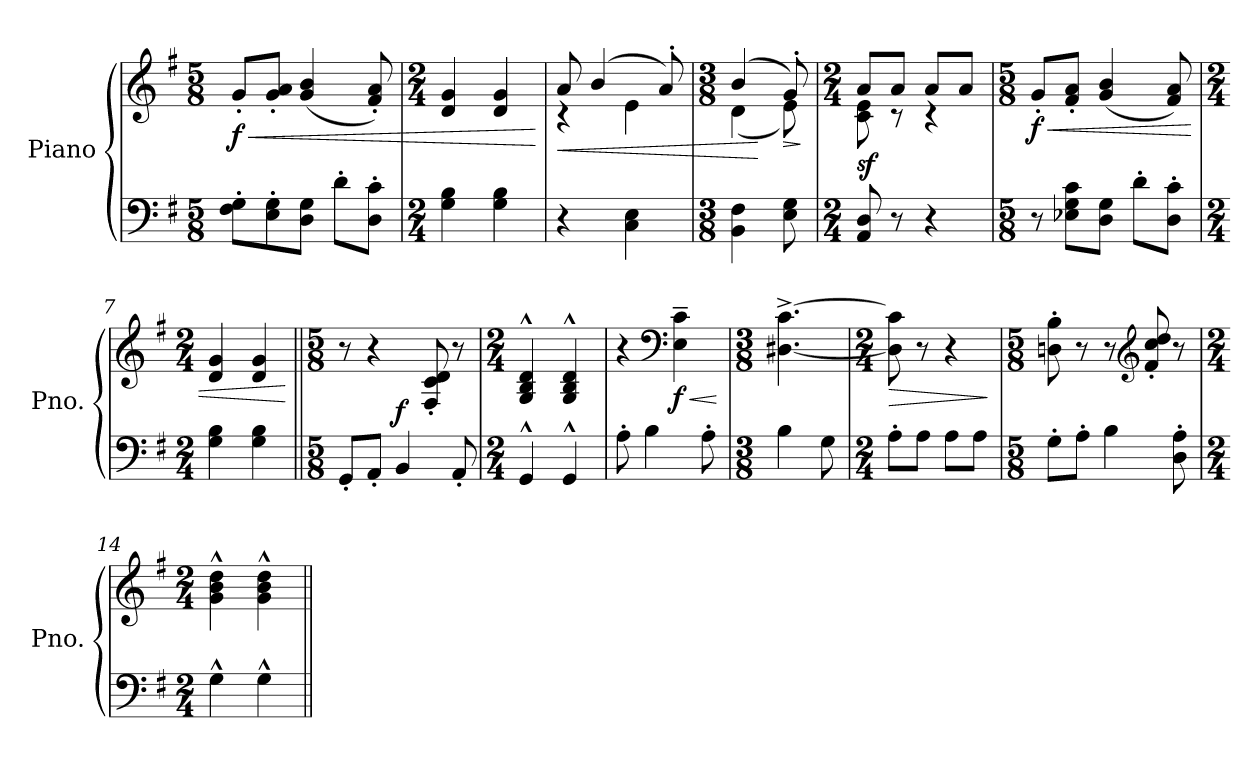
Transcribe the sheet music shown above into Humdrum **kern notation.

**kern	**kern	**dynam
*part1	*part1	*part1
*staff2	*staff1	*staff1/2
*I"Piano	*	*
*I'Pno.	*	*
*clefF4	*clefG2	*
*k[f#]	*k[f#]	*
*M5/8	*M5/8	*
=1	=1	=1
!	!	!LO:HP:b
!	!	!LO:DY:n=1:b
8F#\' 8G\'L	8g'/L	< f
8E\' 8G\'	8g/' 8a/'J	.
8D\ 8G\J	(<4g/ 4b/	.
8d'\L	.	.
8D\' 8c\'J	8f#/' 8a/')	.
=2	=2	=2
*M2/4	*M2/4	*
4G\ 4B\	4d/ 4g/	.
4G\ 4B\	4d/ 4g/	[
=3	=3	=3
!	!	!LO:HP:b
*	*^	*
4r	8a/	4r	<
.	(>4b/	.	.
4C\ 4E\	.	4e\	.
.	8a'/)	.	.
=4	=4	=4	=4
*M3/8	*M3/8	*	*
4BB\ 4F#\	(>4b/	(<4d\	.
!	!	!	!LO:HP:n=1:b
8E\ 8G\	8g'/)	8e\)	[ >
*	*v	*v	*
.	.	]
=5	=5	=5
*M2/4	*M2/4	*
*	*^	*
!	!	!	!LO:DY:b
8AA/ 8D/	8a/L	8c\ 8e\	sf
8r	8a/J	8r	.
4r	8a/L	4r	.
.	8a/J	.	.
*	*v	*v	*
=6	=6	=6
*M5/8	*M5/8	*
!	!	!LO:HP:b
!	!	!LO:DY:n=1:b
8r	8g'/L	< f
8E-X\ 8G\ 8c\L	8f#/' 8a/'J	.
8D\ 8G\J	(<4g/ 4b/	.
8d'\L	.	.
8D\' 8c\'J	8f#/ 8a/)	.
=7	=7	=7
*M2/4	*M2/4	*
4G\ 4B\	4d/ 4g/	.
4G\ 4B\	4d/ 4g/	[
!!LO:LB:g=z
=8||	=8||	=8||
*M5/8	*M5/8	*
8GG'/L	8r	.
8AA'/J	4r	.
!	!	!LO:DY:a=2
4BB/	.	f
.	8F#/' 8c/' 8d/'	.
8AA'/	8r	.
=9	=9	=9
*M2/4	*M2/4	*
4GG^^/	4G/^^ 4B/^^ 4d/^^	.
4GG^^/	4G/^^ 4B/^^ 4d/^^	.
=10	=10	=10
8A'\	4r	.
4B\	.	.
*	*clefF4	*
!	!	!LO:HP:b
!	!	!LO:DY:n=1:b
.	4E\~ 4c\~	< f
8A'\	.	.
.	.	[
=11	=11	=11
*M3/8	*M3/8	*
4B\	[4.D#X\^ [4.c\^	.
8G\	.	.
=12	=12	=12
*M2/4	*M2/4	*
!	!	!LO:HP:b
8A'\L	8D#\] 8c\]	>
8A\J	8r	.
8A\L	4r	.
8A\J	.	.
.	.	]
=13	=13	=13
*M5/8	*M5/8	*
8G'\L	8Dn\' 8B\'	.
8A'\J	8r	.
4B\	8r	.
*	*clefG2	*
.	8f#/' 8cc/' 8dd/'	.
8D\' 8A\'	8r	.
=14	=14	=14
*M2/4	*M2/4	*
4G^^\	4g\^^ 4b\^^ 4dd\^^	.
4G^^\	4g\^^ 4b\^^ 4dd\^^	.
=||	=||	=||
*-	*-	*-
